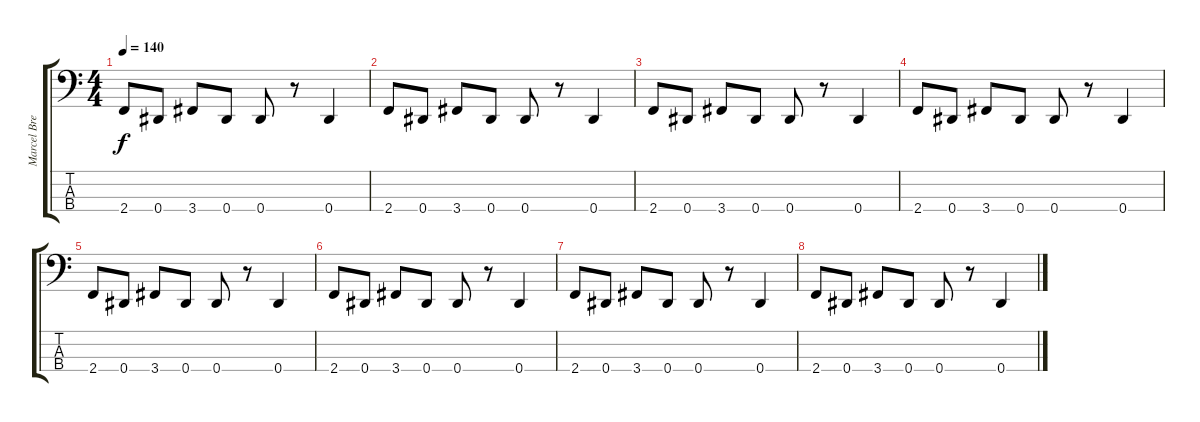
\track ("Marcel Breazu" "Marcel Bre") {instrument electricbassfinger}
\staff {score tabs}
\tuning (Gb2 Db2 Ab1 Eb1) {hide}
\ts (4 4)
\tempo 140
\clef f4
\ks c
2.4.8{dy f} 0.4.8 3.4.8 0.4.8 0.4.8 r.8 0.4.4 |
2.4.8 0.4.8 3.4.8 0.4.8 0.4.8 r.8 0.4.4 |
2.4.8 0.4.8 3.4.8 0.4.8 0.4.8 r.8 0.4.4 |
2.4.8 0.4.8 3.4.8 0.4.8 0.4.8 r.8 0.4.4 |
2.4.8 0.4.8 3.4.8 0.4.8 0.4.8 r.8 0.4.4 |
2.4.8 0.4.8 3.4.8 0.4.8 0.4.8 r.8 0.4.4 |
2.4.8 0.4.8 3.4.8 0.4.8 0.4.8 r.8 0.4.4 |
2.4.8 0.4.8 3.4.8 0.4.8 0.4.8 r.8 0.4.4
